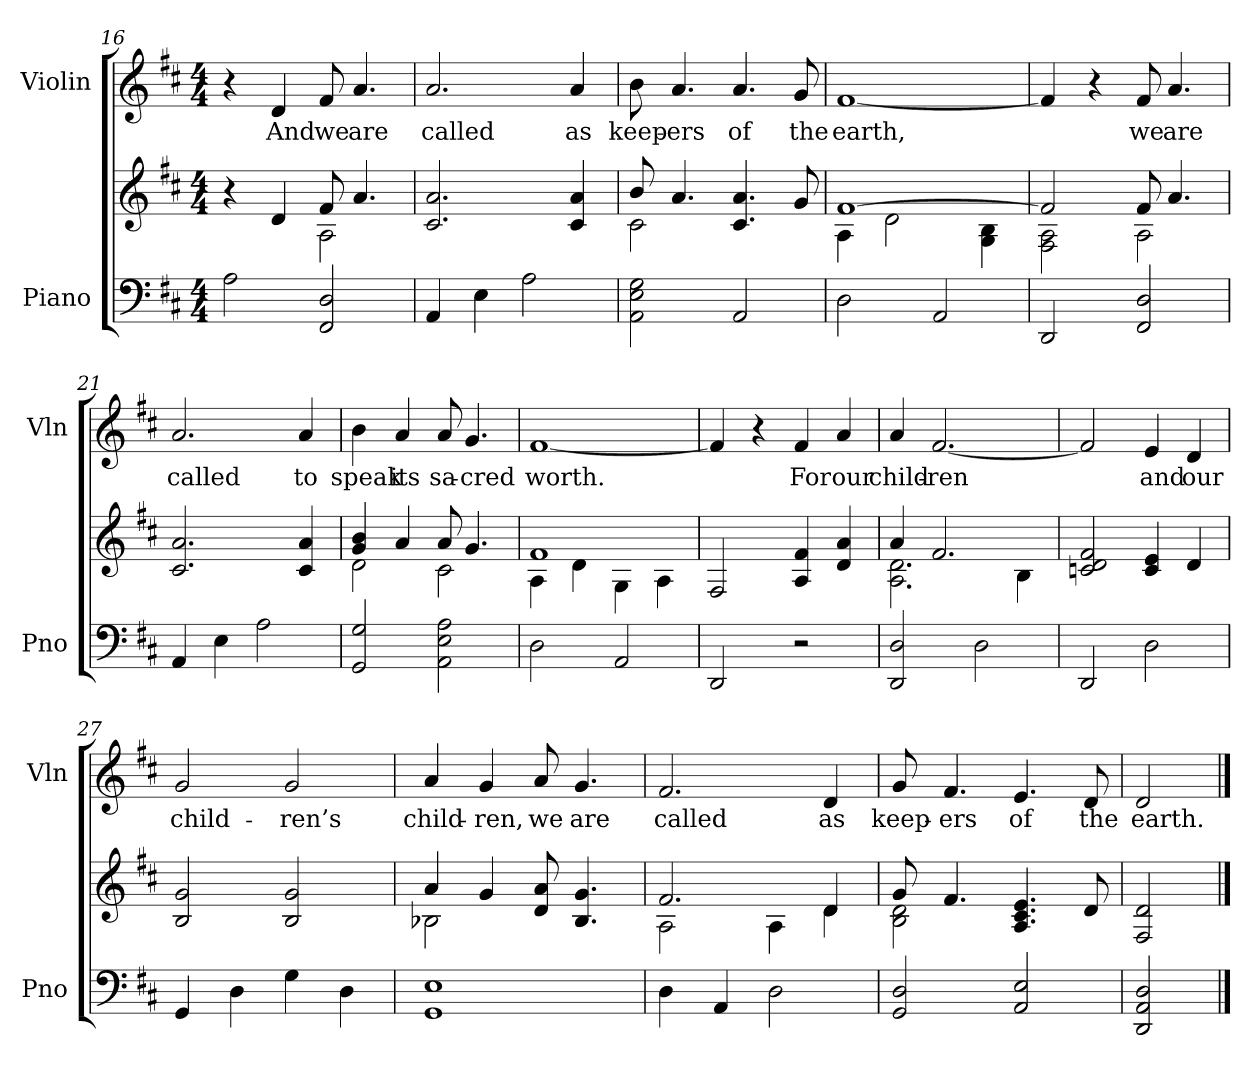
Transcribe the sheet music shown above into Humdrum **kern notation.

**kern	**kern	**kern	**text
*part2	*part2	*part1	*part1
*staff3	*staff2	*staff1	*staff1
*I"Piano	*	*I"Violin	*
*I'Pno	*	*I'Vln	*
!!LO:PB:g=z
*clefF4	*clefG2	*clefG2	*
*k[f#c#]	*k[f#c#]	*k[f#c#]	*
*M4/4	*M4/4	*M4/4	*
=16	=16	=16	=16
*	*^	*	*
2A\	4r	2ryy	4r	.
!	!	!	!	!LO:LY:b
.	4d/	.	4d/	And
!	!	!	!	!LO:LY:b
2FF#/ 2D/	8f#/	2A\	8f#/	we
!	!	!	!	!LO:LY:b
.	4.a/	.	4.a/	are
*	*v	*v	*	*
=17	=17	=17	=17
!	!	!	!LO:LY:b
4AA/	2.c#/ 2.a/	2.a/	called
4E\	.	.	.
2A\	.	.	.
!	!	!	!LO:LY:b
.	4c#/ 4a/	4a/	as
=18	=18	=18	=18
*	*^	*	*
!	!	!	!	!LO:LY:b
2AA\ 2E\ 2G\	8b/	2c#\	8b\	keep-
!	!	!	!	!LO:LY:b
.	4.a/	.	4.a/	-ers
!	!	!	!	!LO:LY:b
2AA/	4.c#/ 4.a/	2ryy	4.a/	of
!	!	!	!	!LO:LY:b
.	8g/	.	8g/	the
=19	=19	=19	=19	=19
!	!	!	!	!LO:LY:b
2D\	[1f#	4A\	[1f#	earth,
.	.	2d\	.	.
2AA/	.	.	.	.
.	.	4G\ 4B\	.	.
!!LO:LB:g=z
=20	=20	=20	=20	=20
2DD/	2f#/]	2F#\ 2A\	4f#/]	.
.	.	.	4r	.
!	!	!	!	!LO:LY:b
2FF#/ 2D/	8f#/	2A\	8f#/	we
!	!	!	!	!LO:LY:b
.	4.a/	.	4.a/	are
*	*v	*v	*	*
=21	=21	=21	=21
!	!	!	!LO:LY:b
4AA/	2.c#/ 2.a/	2.a/	called
4E\	.	.	.
2A\	.	.	.
!	!	!	!LO:LY:b
.	4c#/ 4a/	4a/	to
=22	=22	=22	=22
*	*^	*	*
!	!	!	!	!LO:LY:b
2GG/ 2G/	4g/ 4b/	2d\	4b\	speak
!	!	!	!	!LO:LY:b
.	4a/	.	4a/	its
!	!	!	!	!LO:LY:b
2AA\ 2E\ 2A\	8a/	2c#\	8a/	sa-
!	!	!	!	!LO:LY:b
.	4.g/	.	4.g/	-cred
=23	=23	=23	=23	=23
!	!	!	!	!LO:LY:b
2D\	1f#	4A\	[<1f#	worth.
.	.	4d\	.	.
2AA/	.	4G\	.	.
.	.	4A\	.	.
*	*v	*v	*	*
!!LO:LB:g=z
=24	=24	=24	=24
2DD/	2F#/	4f#/]	.
.	.	4r	.
!	!	!	!LO:LY:b
2r	4A/ 4f#/	4f#/	For
!	!	!	!LO:LY:b
.	4d/ 4a/	4a/	our
=25	=25	=25	=25
*	*^	*	*
!	!	!	!	!LO:LY:b
2DD/ 2D/	4a/	2.A\ 2.d\	4a/	child-
!	!	!	!	!LO:LY:b
.	2.f#/	.	[2.f#/	-ren
2D\	.	.	.	.
.	.	4B\	.	.
*	*v	*v	*	*
=26	=26	=26	=26
2DD/	2cn/ 2d/ 2f#/	2f#/]	.
!	!	!	!LO:LY:b
2D\	4c/ 4e/	4e/	and
!	!	!	!LO:LY:b
.	4d/	4d/	our
=27	=27	=27	=27
!	!	!	!LO:LY:b
4GG/	2B/ 2g/	2g/	child-
4D\	.	.	.
!	!	!	!LO:LY:b
4G\	2B/ 2g/	2g/	-ren’s
4D\	.	.	.
!!LO:LB:g=z
=28	=28	=28	=28
*	*^	*	*
!	!	!	!	!LO:LY:b
1GG 1E	4a/	2B-X\	4a/	child-
!	!	!	!	!LO:LY:b
.	4g/	.	4g/	-ren,
!	!	!	!	!LO:LY:b
.	8d/ 8a/	2ryy	8a/	we
!	!	!	!	!LO:LY:b
.	4.B-/ 4.g/	.	4.g/	are
=29	=29	=29	=29	=29
!	!	!	!	!LO:LY:b
4D\	2.f#/	2A\	2.f#/	called
4AA/	.	.	.	.
2D\	.	4A\	.	.
!	!	!	!	!LO:LY:b
.	4d/	4d\	4d/	as
=30	=30	=30	=30	=30
!	!	!	!	!LO:LY:b
2GG/ 2D/	8g/	2B\ 2d\	8g/	keep-
!	!	!	!	!LO:LY:b
.	4.f#/	.	4.f#/	-ers
!	!	!	!	!LO:LY:b
2AA/ 2E/	4.A/ 4.c#/ 4.e/	2ryy	4.e/	of
!	!	!	!	!LO:LY:b
.	8d/	.	8d/	the
*	*v	*v	*	*
=31	=31	=31	=31
!	!	!	!LO:LY:b
2DD/ 2AA/ 2D/	2F#/ 2d/	2d/	earth.
==	==	==	==
*-	*-	*-	*-
